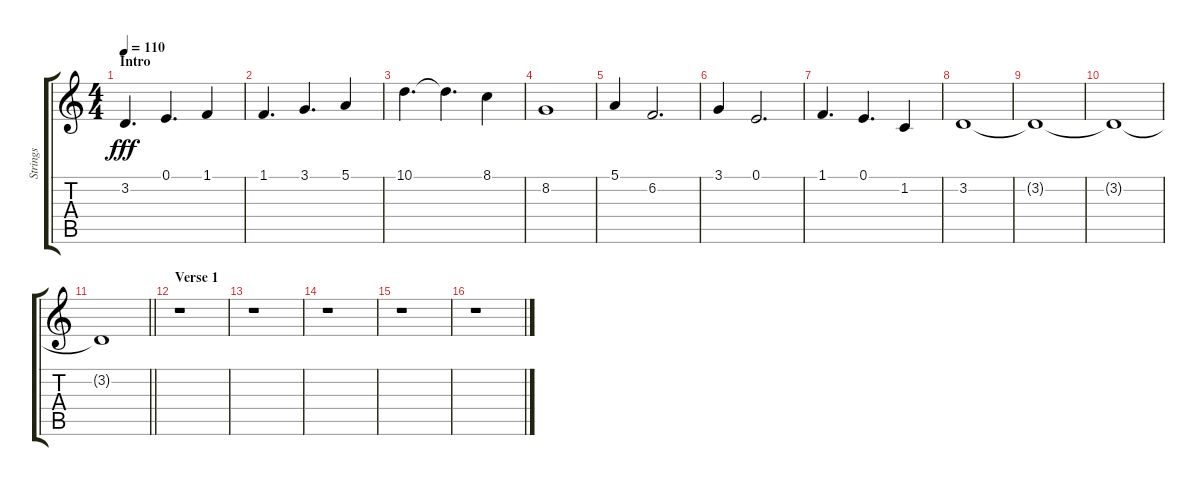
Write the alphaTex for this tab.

\track ("Strings" "Strings") {instrument stringensemble2}
\staff {score tabs}
\tuning (E4 B3 G3 D3 A2 E2) {hide}
\ts (4 4)
\section ("" "Intro")
\tempo 110
\clef g2
\ks c
3.2.4{d dy fff instrument stringensemble2} 0.1.4{d} 1.1.4 |
1.1.4{d} 3.1.4{d} 5.1.4 |
10.1.4{d} 10.1{t}.4{d} 8.1.4 |
8.2.1 |
5.1.4 6.2.2{d} |
3.1.4 0.1.2{d} |
1.1.4{d} 0.1.4{d} 1.2.4 |
3.2.1{volume 8} |
3.2{t}.1 |
3.2{t}.1 |
\barLineRight lightlight
3.2{t}.1 |
\section ("" "Verse 1")
r.1 |
r.1 |
r.1 |
r.1 |
r.1
